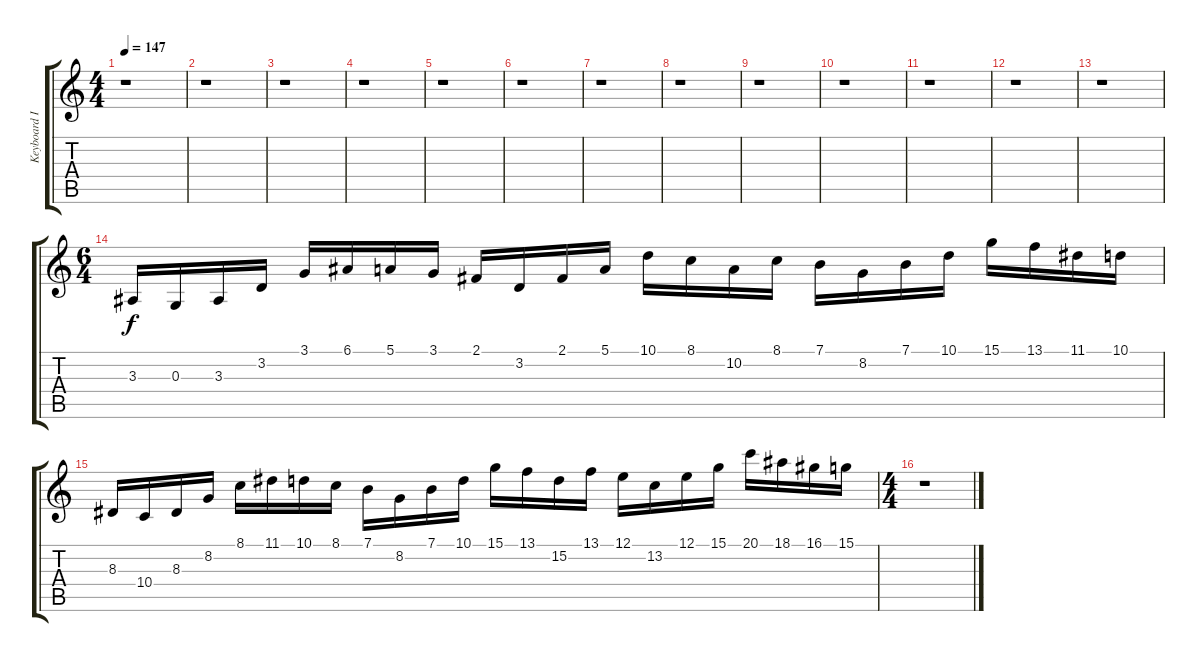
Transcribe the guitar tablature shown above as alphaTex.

\track ("Keyboard I" "Keyboard I") {instrument harpsichord}
\staff {score tabs}
\tuning (E4 B3 G3 D3 A2 E2) {hide}
\ts (4 4)
\tempo 147
\clef g2
\ks c
r.1{dy f} |
r.1 |
r.1 |
r.1 |
r.1 |
r.1 |
r.1 |
r.1 |
r.1 |
r.1 |
r.1 |
r.1 |
r.1 |
\ts (6 4)
3.3.16 0.3.16 3.3.16 3.2.16 3.1.16 6.1.16 5.1.16 3.1.16 2.1.16 3.2.16 2.1.16 5.1.16 10.1.16 8.1.16 10.2.16 8.1.16 7.1.16 8.2.16 7.1.16 10.1.16 15.1.16 13.1.16 11.1.16 10.1.16 |
8.3.16 10.4.16 8.3.16 8.2.16 8.1.16 11.1.16 10.1.16 8.1.16 7.1.16 8.2.16 7.1.16 10.1.16 15.1.16 13.1.16 15.2.16 13.1.16 12.1.16 13.2.16 12.1.16 15.1.16 20.1.16 18.1.16 16.1.16 15.1.16 |
\ts (4 4)
r.1
